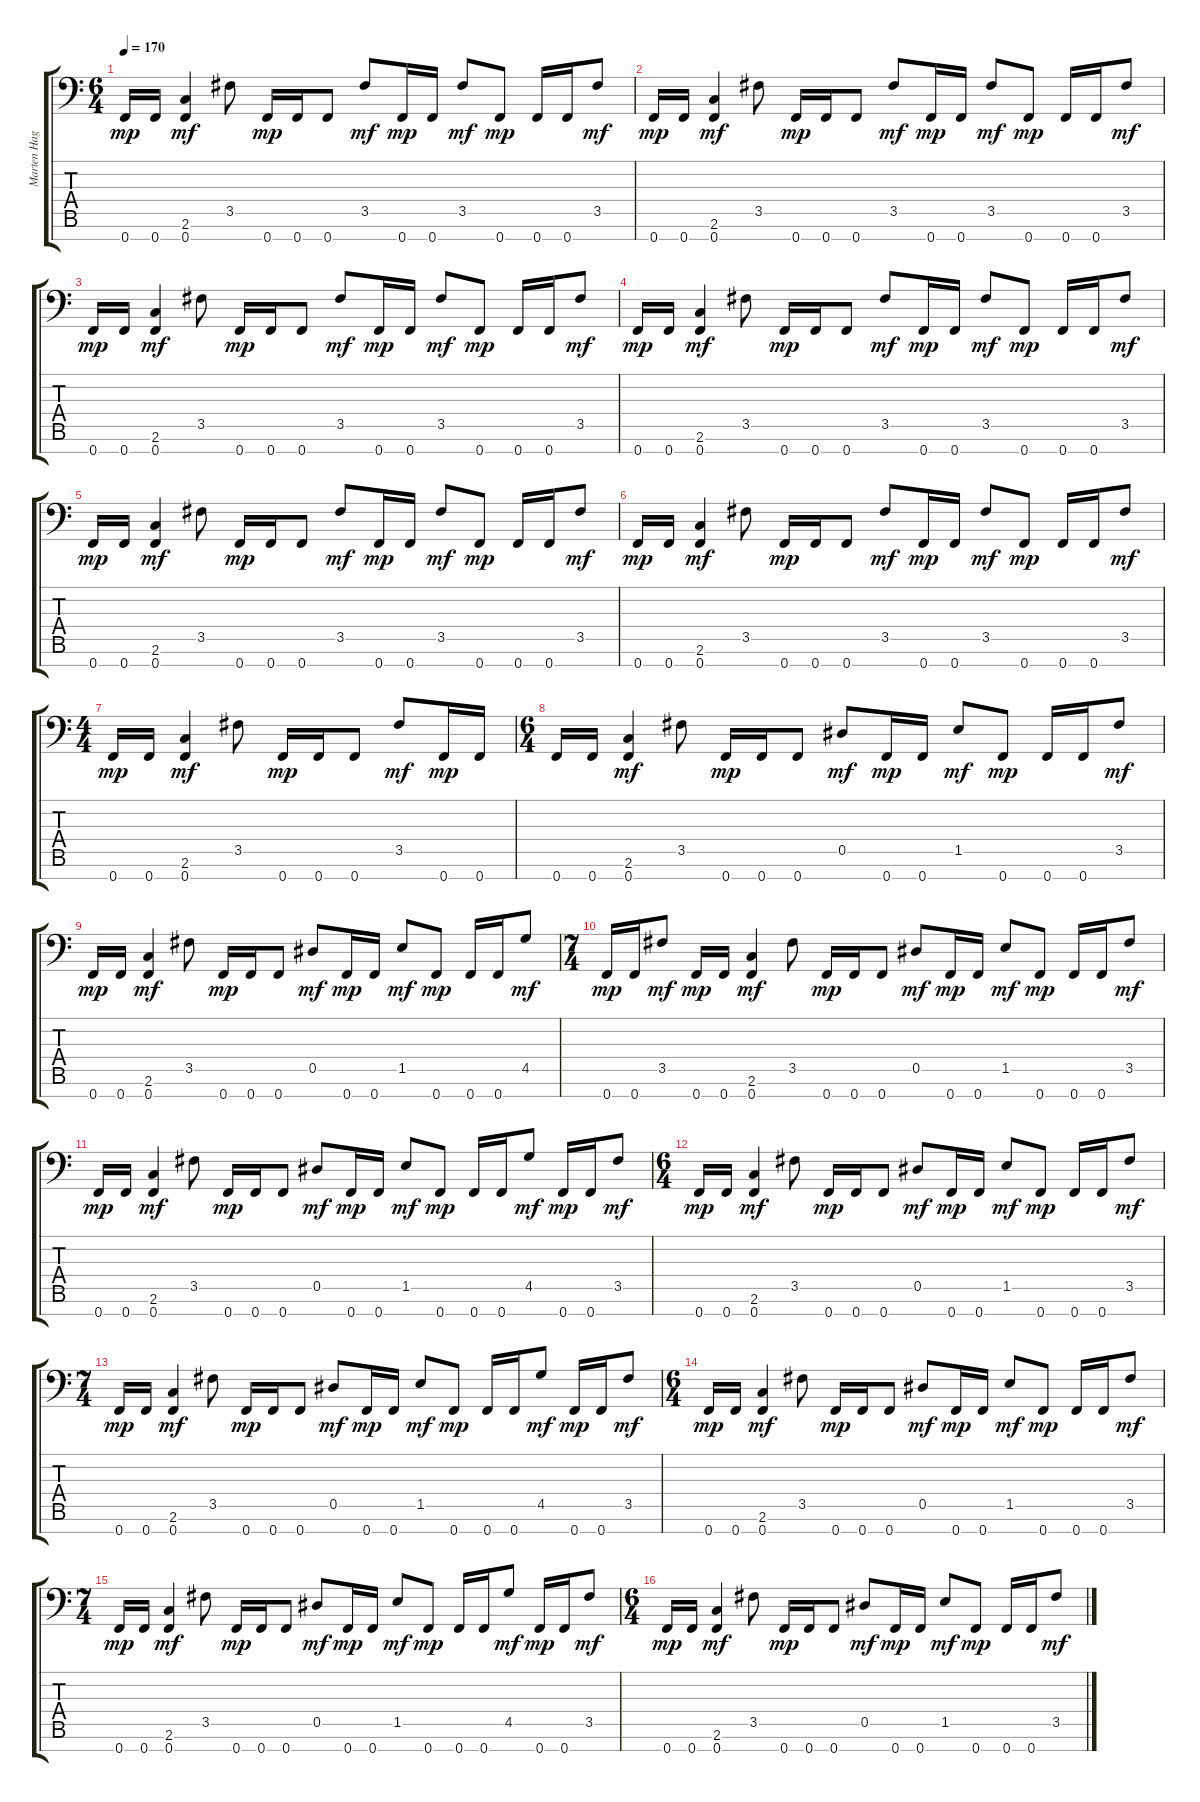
\track ("Marten Hagstrom" "Marten Hag") {instrument distortionguitar}
\staff {score tabs}
\tuning (Bb3 F3 Db3 Ab2 Eb2 Bb1 F1) {hide}
\ts (6 4)
\tempo 170
\clef f4
\ks c
0.7.16{dy mp} 0.7.16 (2.6 0.7).4{dy mf} 3.5.8 0.7.16{dy mp} 0.7.16 0.7.8 3.5.8{dy mf} 0.7.16{dy mp} 0.7.16 3.5.8{dy mf} 0.7.8{dy mp} 0.7.16 0.7.16 3.5.8{dy mf} |
0.7.16{dy mp} 0.7.16 (2.6 0.7).4{dy mf} 3.5.8 0.7.16{dy mp} 0.7.16 0.7.8 3.5.8{dy mf} 0.7.16{dy mp} 0.7.16 3.5.8{dy mf} 0.7.8{dy mp} 0.7.16 0.7.16 3.5.8{dy mf} |
0.7.16{dy mp} 0.7.16 (2.6 0.7).4{dy mf} 3.5.8 0.7.16{dy mp} 0.7.16 0.7.8 3.5.8{dy mf} 0.7.16{dy mp} 0.7.16 3.5.8{dy mf} 0.7.8{dy mp} 0.7.16 0.7.16 3.5.8{dy mf} |
0.7.16{dy mp} 0.7.16 (2.6 0.7).4{dy mf} 3.5.8 0.7.16{dy mp} 0.7.16 0.7.8 3.5.8{dy mf} 0.7.16{dy mp} 0.7.16 3.5.8{dy mf} 0.7.8{dy mp} 0.7.16 0.7.16 3.5.8{dy mf} |
0.7.16{dy mp} 0.7.16 (2.6 0.7).4{dy mf} 3.5.8 0.7.16{dy mp} 0.7.16 0.7.8 3.5.8{dy mf} 0.7.16{dy mp} 0.7.16 3.5.8{dy mf} 0.7.8{dy mp} 0.7.16 0.7.16 3.5.8{dy mf} |
0.7.16{dy mp} 0.7.16 (2.6 0.7).4{dy mf} 3.5.8 0.7.16{dy mp} 0.7.16 0.7.8 3.5.8{dy mf} 0.7.16{dy mp} 0.7.16 3.5.8{dy mf} 0.7.8{dy mp} 0.7.16 0.7.16 3.5.8{dy mf} |
\ts (4 4)
0.7.16{dy mp} 0.7.16 (2.6 0.7).4{dy mf} 3.5.8 0.7.16{dy mp} 0.7.16 0.7.8 3.5.8{dy mf} 0.7.16{dy mp} 0.7.16 |
\ts (6 4)
0.7.16 0.7.16 (2.6 0.7).4{dy mf} 3.5.8 0.7.16{dy mp} 0.7.16 0.7.8 0.5.8{dy mf} 0.7.16{dy mp} 0.7.16 1.5.8{dy mf} 0.7.8{dy mp} 0.7.16 0.7.16 3.5.8{dy mf} |
0.7.16{dy mp} 0.7.16 (2.6 0.7).4{dy mf} 3.5.8 0.7.16{dy mp} 0.7.16 0.7.8 0.5.8{dy mf} 0.7.16{dy mp} 0.7.16 1.5.8{dy mf} 0.7.8{dy mp} 0.7.16 0.7.16 4.5.8{dy mf} |
\ts (7 4)
0.7.16{dy mp} 0.7.16 3.5.8{dy mf} 0.7.16{dy mp} 0.7.16 (2.6 0.7).4{dy mf} 3.5.8 0.7.16{dy mp} 0.7.16 0.7.8 0.5.8{dy mf} 0.7.16{dy mp} 0.7.16 1.5.8{dy mf} 0.7.8{dy mp} 0.7.16 0.7.16 3.5.8{dy mf} |
0.7.16{dy mp} 0.7.16 (2.6 0.7).4{dy mf} 3.5.8 0.7.16{dy mp} 0.7.16 0.7.8 0.5.8{dy mf} 0.7.16{dy mp} 0.7.16 1.5.8{dy mf} 0.7.8{dy mp} 0.7.16 0.7.16 4.5.8{dy mf} 0.7.16{dy mp} 0.7.16 3.5.8{dy mf} |
\ts (6 4)
0.7.16{dy mp} 0.7.16 (2.6 0.7).4{dy mf} 3.5.8 0.7.16{dy mp} 0.7.16 0.7.8 0.5.8{dy mf} 0.7.16{dy mp} 0.7.16 1.5.8{dy mf} 0.7.8{dy mp} 0.7.16 0.7.16 3.5.8{dy mf} |
\ts (7 4)
0.7.16{dy mp} 0.7.16 (2.6 0.7).4{dy mf} 3.5.8 0.7.16{dy mp} 0.7.16 0.7.8 0.5.8{dy mf} 0.7.16{dy mp} 0.7.16 1.5.8{dy mf} 0.7.8{dy mp} 0.7.16 0.7.16 4.5.8{dy mf} 0.7.16{dy mp} 0.7.16 3.5.8{dy mf} |
\ts (6 4)
0.7.16{dy mp} 0.7.16 (2.6 0.7).4{dy mf} 3.5.8 0.7.16{dy mp} 0.7.16 0.7.8 0.5.8{dy mf} 0.7.16{dy mp} 0.7.16 1.5.8{dy mf} 0.7.8{dy mp} 0.7.16 0.7.16 3.5.8{dy mf} |
\ts (7 4)
0.7.16{dy mp} 0.7.16 (2.6 0.7).4{dy mf} 3.5.8 0.7.16{dy mp} 0.7.16 0.7.8 0.5.8{dy mf} 0.7.16{dy mp} 0.7.16 1.5.8{dy mf} 0.7.8{dy mp} 0.7.16 0.7.16 4.5.8{dy mf} 0.7.16{dy mp} 0.7.16 3.5.8{dy mf} |
\ts (6 4)
0.7.16{dy mp} 0.7.16 (2.6 0.7).4{dy mf} 3.5.8 0.7.16{dy mp} 0.7.16 0.7.8 0.5.8{dy mf} 0.7.16{dy mp} 0.7.16 1.5.8{dy mf} 0.7.8{dy mp} 0.7.16 0.7.16 3.5.8{dy mf}
